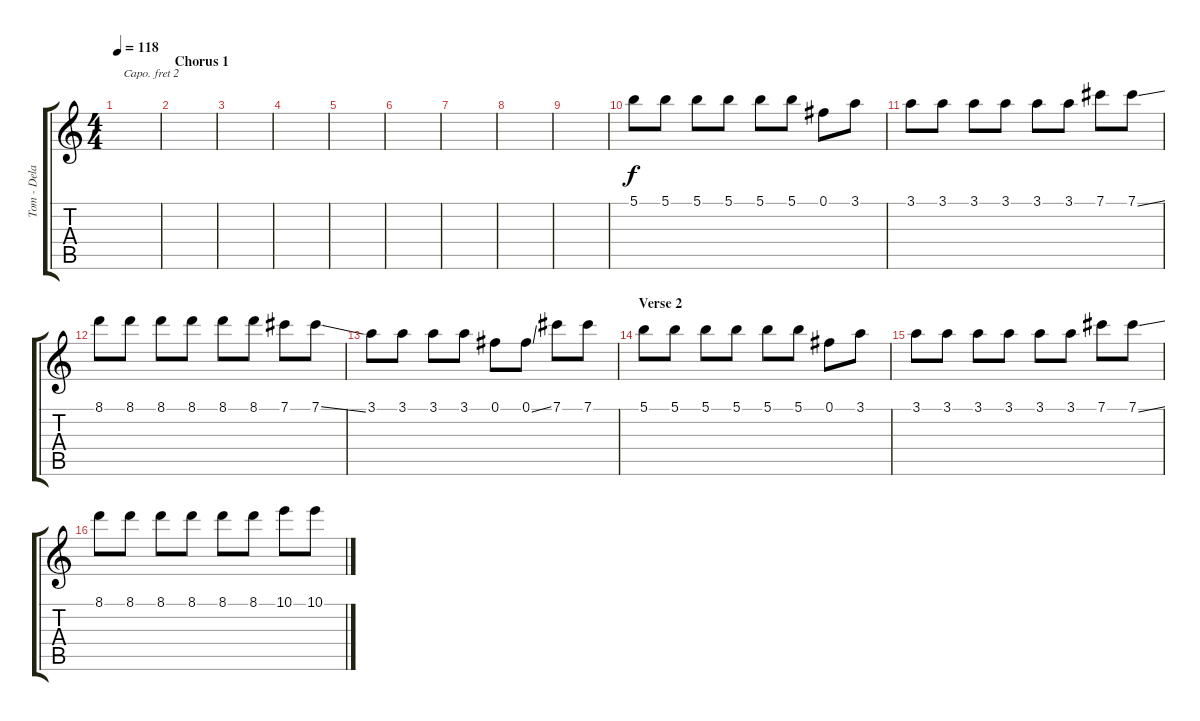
\track ("Tom - Delay" "Tom - Dela") {instrument distortionguitar}
\staff {score tabs}
\capo 2
\tuning (E4 B3 G3 D3 A2 E2) {hide}
\ts (4 4)
\tempo 118
\clef g2
\ks c
|
\section ("" "Chorus 1")
|
|
|
|
|
|
|
|
5.1.8 5.1.8 5.1.8 5.1.8 5.1.8 5.1.8 0.1.8 3.1.8 |
3.1.8 3.1.8 3.1.8 3.1.8 3.1.8 3.1.8 7.1.8 7.1{ss}.8 |
8.1.8 8.1.8 8.1.8 8.1.8 8.1.8 8.1.8 7.1.8 7.1{ss}.8 |
3.1.8 3.1.8 3.1.8 3.1.8 0.1.8 0.1{ss}.8 7.1.8 7.1.8 |
\section ("" "Verse 2")
5.1.8 5.1.8 5.1.8 5.1.8 5.1.8 5.1.8 0.1.8 3.1.8 |
3.1.8 3.1.8 3.1.8 3.1.8 3.1.8 3.1.8 7.1.8 7.1{ss}.8 |
8.1.8 8.1.8 8.1.8 8.1.8 8.1.8 8.1.8 10.1.8 10.1{ss}.8
